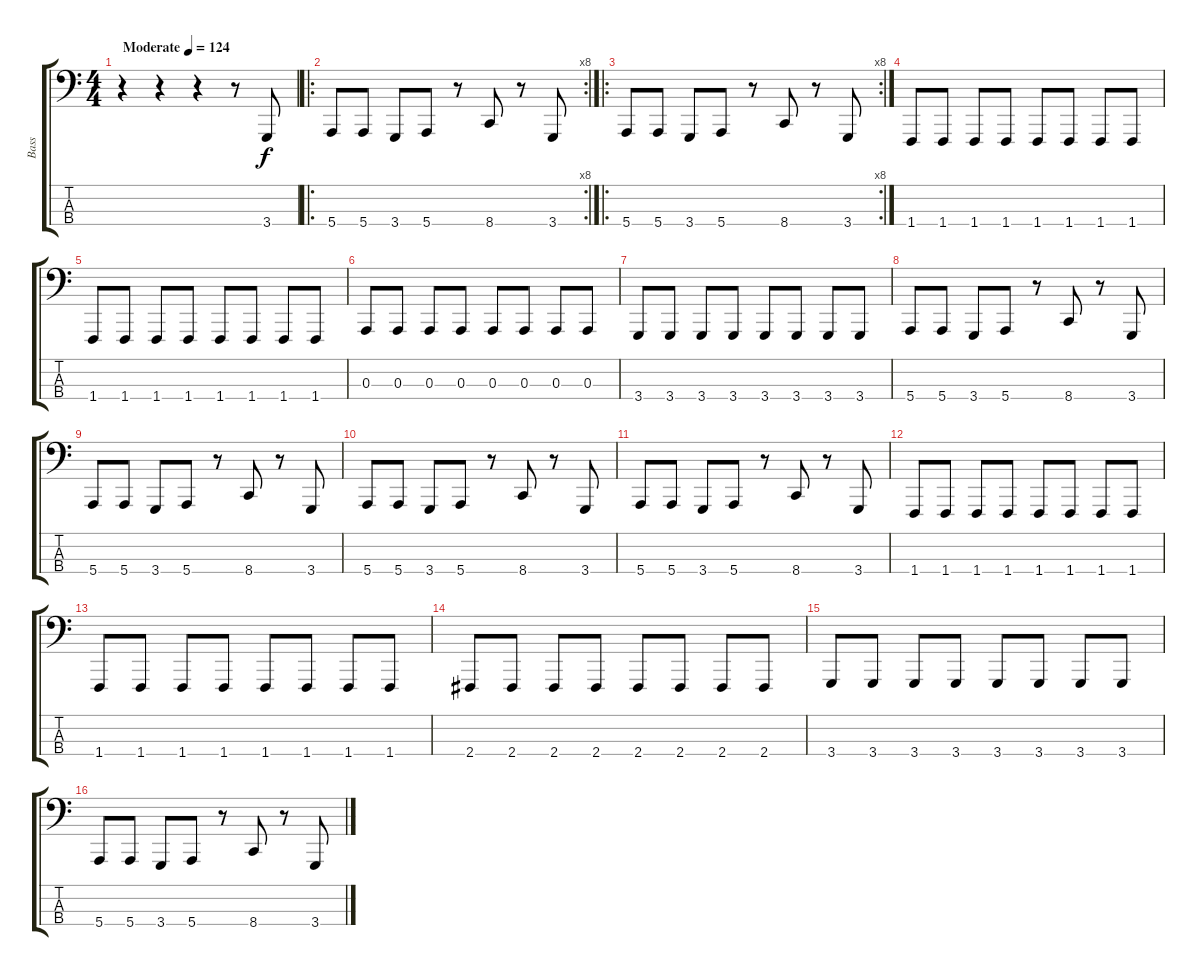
\track ("Bass" "Bass") {instrument lead2sawtooth}
\staff {score tabs}
\tuning (G2 D2 A1 E1) {hide}
\ts (4 4)
\tempo (124 "Moderate")
\clef f4
\ks c
r.4{dy f volume 0 instrument lead2sawtooth} r.4 r.4 r.8 3.4.8{volume 16} |
\ro
\rc 8
5.4.8 5.4.8 3.4.8 5.4.8 r.8 8.4.8 r.8 3.4.8 |
\ro
\rc 8
5.4.8 5.4.8 3.4.8 5.4.8 r.8 8.4.8 r.8 3.4.8 |
1.4.8 1.4.8 1.4.8 1.4.8 1.4.8 1.4.8 1.4.8 1.4.8 |
1.4.8 1.4.8 1.4.8 1.4.8 1.4.8 1.4.8 1.4.8 1.4.8 |
0.3.8 0.3.8 0.3.8 0.3.8 0.3.8 0.3.8 0.3.8 0.3.8 |
3.4.8 3.4.8 3.4.8 3.4.8 3.4.8 3.4.8 3.4.8 3.4.8 |
5.4.8 5.4.8 3.4.8 5.4.8 r.8 8.4.8 r.8 3.4.8 |
5.4.8 5.4.8 3.4.8 5.4.8 r.8 8.4.8 r.8 3.4.8 |
5.4.8 5.4.8 3.4.8 5.4.8 r.8 8.4.8 r.8 3.4.8 |
5.4.8 5.4.8 3.4.8 5.4.8 r.8 8.4.8 r.8 3.4.8 |
1.4.8 1.4.8 1.4.8 1.4.8 1.4.8 1.4.8 1.4.8 1.4.8 |
1.4.8 1.4.8 1.4.8 1.4.8 1.4.8 1.4.8 1.4.8 1.4.8 |
2.4.8 2.4.8 2.4.8 2.4.8 2.4.8 2.4.8 2.4.8 2.4.8 |
3.4.8 3.4.8 3.4.8 3.4.8 3.4.8 3.4.8 3.4.8 3.4.8 |
5.4.8 5.4.8 3.4.8 5.4.8 r.8 8.4.8 r.8 3.4.8
